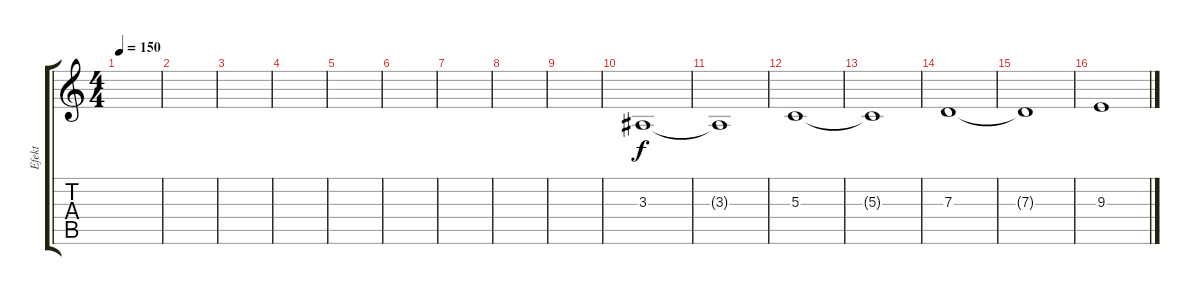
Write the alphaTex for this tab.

\track ("Efekt" "Efekt") {instrument stringensemble1}
\staff {score tabs}
\tuning (E4 B3 G3 D3 A2 E2) {hide}
\ts (4 4)
\tempo 150
\clef g2
\ks c
|
|
|
|
|
|
|
|
|
3.3.1{volume 7 instrument lead2sawtooth} |
3.3{t}.1 |
5.3.1 |
5.3{t}.1 |
7.3.1 |
7.3{t}.1 |
9.3.1
